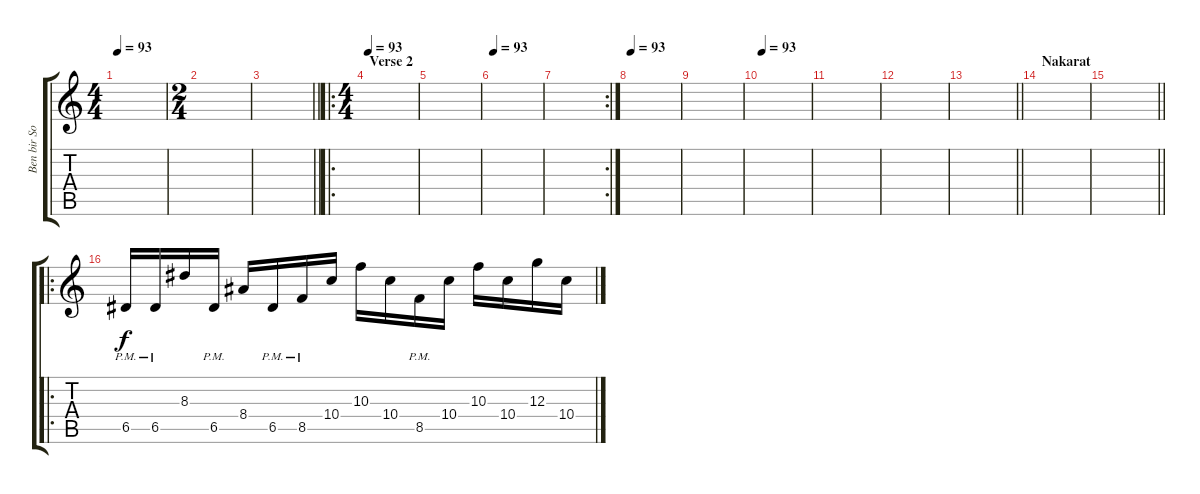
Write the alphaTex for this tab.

\track ("Ben bir Soloyum" "Ben bir So") {instrument overdrivenguitar}
\staff {score tabs}
\tuning (E4 B3 G3 D3 A2 E2) {hide}
\ts (4 4)
\tempo 93
\clef g2
\ks c
|
\ts (2 4)
|
\barLineRight lightlight
|
\ro
\ts (4 4)
\section ("" "Verse 2")
\tempo 93
|
|
\tempo 93
|
\rc 2
|
\tempo 93
|
|
\tempo 93
|
|
|
\barLineRight lightlight
|
\section ("" "Nakarat")
|
\barLineRight lightlight
|
\ro
\section ("" "")
6.5{pm}.16 6.5{pm}.16 8.3.16 6.5{pm}.16 8.4.16 6.5{pm}.16 8.5{pm}.16 10.4.16 10.3.16 10.4.16 8.5{pm}.16 10.4.16 10.3.16 10.4.16 12.3.16 10.4.16
